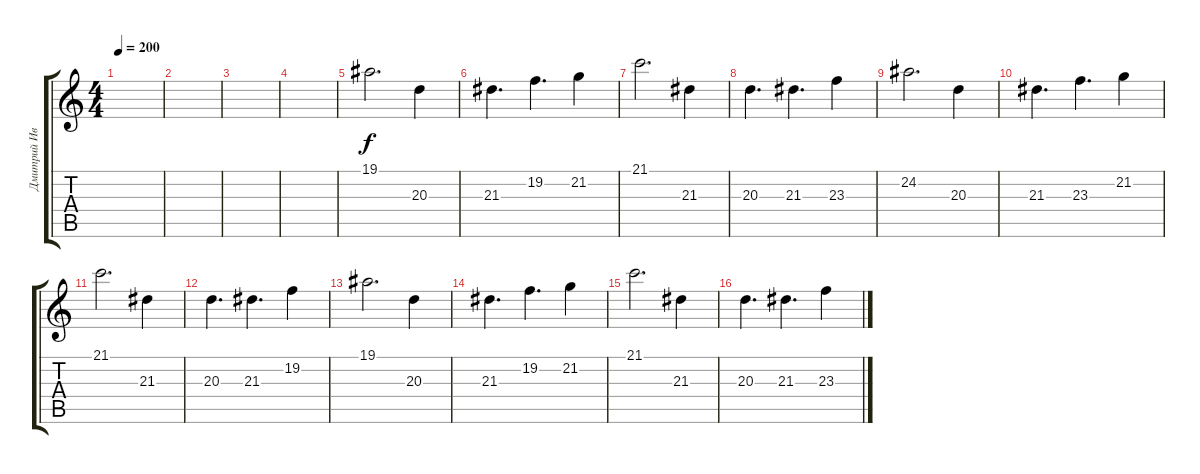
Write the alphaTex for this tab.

\track ("Дмитрий Иванов" "Дмитрий Ив") {instrument musicbox}
\staff {score tabs}
\tuning (Eb4 Bb3 Gb3 Db3 Ab2 Eb2) {hide}
\ts (4 4)
\tempo 200
\clef g2
\ks c
|
|
|
|
19.1.2{d dy f volume 13 instrument musicbox} 20.3.4 |
21.3.4{d} 19.2.4{d} 21.2.4 |
21.1.2{d} 21.3.4 |
20.3.4{d} 21.3.4{d} 23.3.4 |
24.2.2{d} 20.3.4 |
21.3.4{d} 23.3.4{d} 21.2.4 |
21.1.2{d} 21.3.4 |
20.3.4{d} 21.3.4{d} 19.2.4 |
19.1.2{d} 20.3.4 |
21.3.4{d} 19.2.4{d} 21.2.4 |
21.1.2{d} 21.3.4 |
20.3.4{d} 21.3.4{d} 23.3.4
